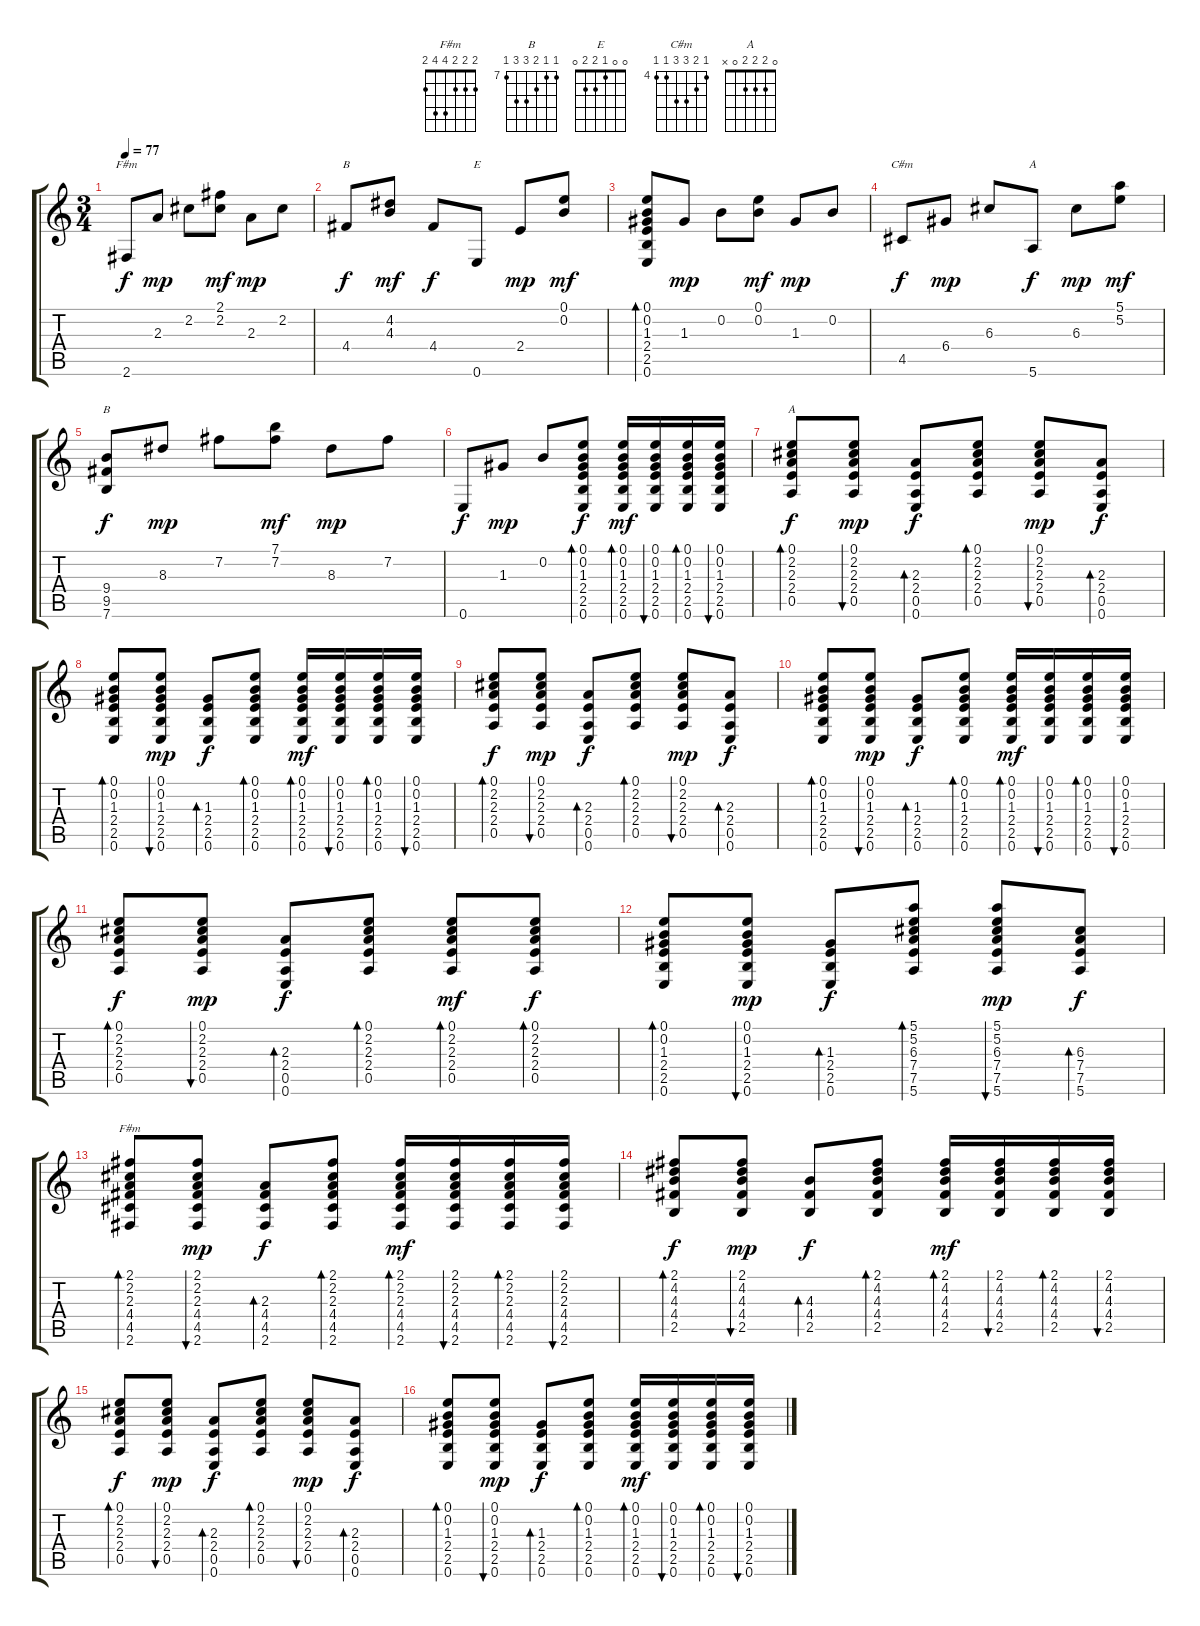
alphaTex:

\track "" {instrument acousticguitarsteel}
\staff {score tabs}
\tuning (E4 B3 G3 D3 A2 E2) {hide}
\chord ("F#m" 2 2 2 4 0 2)
\chord ("B" 2 4 4 4 2 x)
\chord ("E" 0 0 1 2 2 0)
\chord ("C#m" 4 5 6 6 4 4) {firstfret 4}
\chord ("A" 5 5 6 7 7 5) {firstfret 5}
\chord ("B" 7 7 8 9 9 7) {firstfret 7}
\chord ("A" 0 2 2 2 0 x)
\chord ("F#m" 2 2 2 4 4 2)
\ts (3 4)
\tempo 77
\clef g2
\ks c
2.6.8{ch "F#m" dy f} 2.3.8{dy mp} 2.2.8 (2.1 2.2).8{dy mf} 2.3.8{dy mp} 2.2.8 |
4.4.8{ch "B" dy f} (4.2 4.3).8{dy mf} 4.4.8{dy f} 0.6.8{ch "E"} 2.4.8{dy mp} (0.1 0.2).8{dy mf} |
(0.1 0.2 1.3 2.4 2.5 0.6).8{bd 60} 1.3.8{dy mp} 0.2.8 (0.1 0.2).8{dy mf} 1.3.8{dy mp} 0.2.8 |
4.5.8{ch "C#m" dy f} 6.4.8{dy mp} 6.3.8 5.6.8{ch "A" dy f} 6.3.8{dy mp} (5.1 5.2).8{dy mf} |
(9.4 9.5 7.6).8{ch "B" dy f} 8.3.8{dy mp} 7.2.8 (7.1 7.2).8{dy mf} 8.3.8{dy mp} 7.2.8 |
0.6.8{dy f} 1.3.8{dy mp} 0.2.8 (0.1 0.2 1.3 2.4 2.5 0.6).8{bd 30 dy f} (0.1 0.2 1.3 2.4 2.5 0.6).16{bd 30 dy mf} (0.1 0.2 1.3 2.4 2.5 0.6).16{bu 30} (0.1 0.2 1.3 2.4 2.5 0.6).16{bd 30} (0.1 0.2 1.3 2.4 2.5 0.6).16{bu 30} |
(0.1 2.2 2.3 2.4 0.5).8{bd 30 ch "A" dy f} (0.1 2.2 2.3 2.4 0.5).8{bu 30 dy mp} (2.3 2.4 0.5 0.6).8{bd 30 dy f} (0.1 2.2 2.3 2.4 0.5).8{bd 30} (0.1 2.2 2.3 2.4 0.5).8{bu 30 dy mp} (2.3 2.4 0.5 0.6).8{bd 30 dy f} |
(0.1 0.2 1.3 2.4 2.5 0.6).8{bd 30} (0.1 0.2 1.3 2.4 2.5 0.6).8{bu 30 dy mp} (1.3 2.4 2.5 0.6).8{bd 30 dy f} (0.1 0.2 1.3 2.4 2.5 0.6).8{bd 30} (0.1 0.2 1.3 2.4 2.5 0.6).16{bd 30 dy mf} (0.1 0.2 1.3 2.4 2.5 0.6).16{bu 30} (0.1 0.2 1.3 2.4 2.5 0.6).16{bd 30} (0.1 0.2 1.3 2.4 2.5 0.6).16{bu 30} |
(0.1 2.2 2.3 2.4 0.5).8{bd 30 dy f} (0.1 2.2 2.3 2.4 0.5).8{bu 30 dy mp} (2.3 2.4 0.5 0.6).8{bd 30 dy f} (0.1 2.2 2.3 2.4 0.5).8{bd 30} (0.1 2.2 2.3 2.4 0.5).8{bu 30 dy mp} (2.3 2.4 0.5 0.6).8{bd 30 dy f} |
(0.1 0.2 1.3 2.4 2.5 0.6).8{bd 30} (0.1 0.2 1.3 2.4 2.5 0.6).8{bu 30 dy mp} (1.3 2.4 2.5 0.6).8{bd 30 dy f} (0.1 0.2 1.3 2.4 2.5 0.6).8{bd 30} (0.1 0.2 1.3 2.4 2.5 0.6).16{bd 30 dy mf} (0.1 0.2 1.3 2.4 2.5 0.6).16{bu 30} (0.1 0.2 1.3 2.4 2.5 0.6).16{bd 30} (0.1 0.2 1.3 2.4 2.5 0.6).16{bu 30} |
(0.1 2.2 2.3 2.4 0.5).8{bd 30 dy f} (0.1 2.2 2.3 2.4 0.5).8{bu 30 dy mp} (2.3 2.4 0.5 0.6).8{bd 30 dy f} (0.1 2.2 2.3 2.4 0.5).8{bd 30} (0.1 2.2 2.3 2.4 0.5).8{bd 30 dy mf} (0.1 2.2 2.3 2.4 0.5).8{bd 30 dy f} |
(0.1 0.2 1.3 2.4 2.5 0.6).8{bd 30} (0.1 0.2 1.3 2.4 2.5 0.6).8{bu 30 dy mp} (1.3 2.4 2.5 0.6).8{bd 30 dy f} (5.1 5.2 6.3 7.4 7.5 5.6).8{bd 30} (5.1 5.2 6.3 7.4 7.5 5.6).8{bu 30 dy mp} (6.3 7.4 7.5 5.6).8{bd 30 dy f} |
(2.1 2.2 2.3 4.4 4.5 2.6).8{bd 30 ch "F#m"} (2.1 2.2 2.3 4.4 4.5 2.6).8{bu 30 dy mp} (2.3 4.4 4.5 2.6).8{bd 30 dy f} (2.1 2.2 2.3 4.4 4.5 2.6).8{bd 30} (2.1 2.2 2.3 4.4 4.5 2.6).16{bd 30 dy mf} (2.1 2.2 2.3 4.4 4.5 2.6).16{bu 30} (2.1 2.2 2.3 4.4 4.5 2.6).16{bd 30} (2.1 2.2 2.3 4.4 4.5 2.6).16{bu 30} |
(2.1 4.2 4.3 4.4 2.5).8{bd 30 dy f} (2.1 4.2 4.3 4.4 2.5).8{bu 60 dy mp} (4.3 4.4 2.5).8{bd 30 dy f} (2.1 4.2 4.3 4.4 2.5).8{bd 30} (2.1 4.2 4.3 4.4 2.5).16{bd 30 dy mf} (2.1 4.2 4.3 4.4 2.5).16{bu 30} (2.1 4.2 4.3 4.4 2.5).16{bd 30} (2.1 4.2 4.3 4.4 2.5).16{bu 30} |
(0.1 2.2 2.3 2.4 0.5).8{bd 30 dy f} (0.1 2.2 2.3 2.4 0.5).8{bu 30 dy mp} (2.3 2.4 0.5 0.6).8{bd 30 dy f} (0.1 2.2 2.3 2.4 0.5).8{bd 30} (0.1 2.2 2.3 2.4 0.5).8{bu 30 dy mp} (2.3 2.4 0.5 0.6).8{bd 30 dy f} |
(0.1 0.2 1.3 2.4 2.5 0.6).8{bd 30} (0.1 0.2 1.3 2.4 2.5 0.6).8{bu 30 dy mp} (1.3 2.4 2.5 0.6).8{bd 30 dy f} (0.1 0.2 1.3 2.4 2.5 0.6).8{bd 30} (0.1 0.2 1.3 2.4 2.5 0.6).16{bd 30 dy mf} (0.1 0.2 1.3 2.4 2.5 0.6).16{bu 30} (0.1 0.2 1.3 2.4 2.5 0.6).16{bd 30} (0.1 0.2 1.3 2.4 2.5 0.6).16{bu 30}
